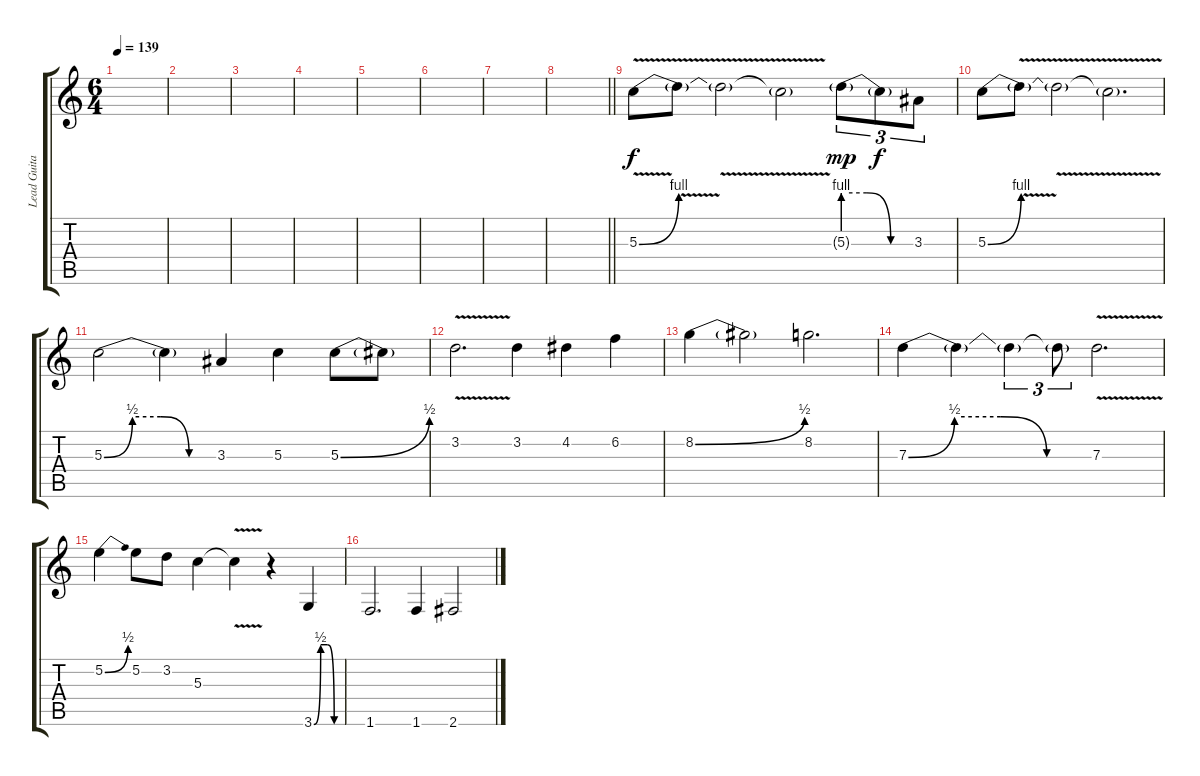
\track ("Lead Guitar (David Gilmour)" "Lead Guita") {instrument overdrivenguitar}
\staff {score tabs}
\tuning (E4 B3 G3 D3 A2 E2) {hide}
\ts (6 4)
\tempo 139
\clef g2
\ks c
|
|
|
|
|
|
|
\barLineRight lightlight
|
5.3{be (bend 0 0 60 4) v}.8 5.3{v t}.8 5.3{v t}.2 5.3{v t}.2 5.3{be (custom 0 4 20 4 40 0 60 0) g}.8{tu (3 2) dy mp} 5.3{t}.8{tu (3 2) dy f} 3.3.8{tu (3 2)} |
5.3{be (bend 0 0 60 4)}.8 5.3{v t}.8 5.3{v t}.2 5.3{v t}.2{d} |
5.3{be (custom 0 0 15 2 30 2 45 0 60 0)}.2 5.3{t}.4 3.3.4 5.3.4 5.3{be (bend 0 0 60 2)}.8 5.3{t}.8 |
3.2{v}.2{d} 3.2.4 4.2.4 6.2.4 |
8.2{be (bend 0 0 60 2)}.4 8.2{t}.2 8.2.2{d} |
7.3{be (custom 0 0 15 2 30 2 45 0 60 0)}.4 7.3{t}.4 7.3{t}.4{tu (3 2)} 7.3{t}.8{tu (3 2)} 7.3{v}.2{d} |
5.2{be (bend 0 0 60 2)}.4 5.2.8 3.2.8 5.3.4 5.3{v t}.4 r.4 3.6{be (custom 0 0 15 2 30 2 45 0 60 0)}.4 |
1.6.2{d} 1.6.4 2.6.2
